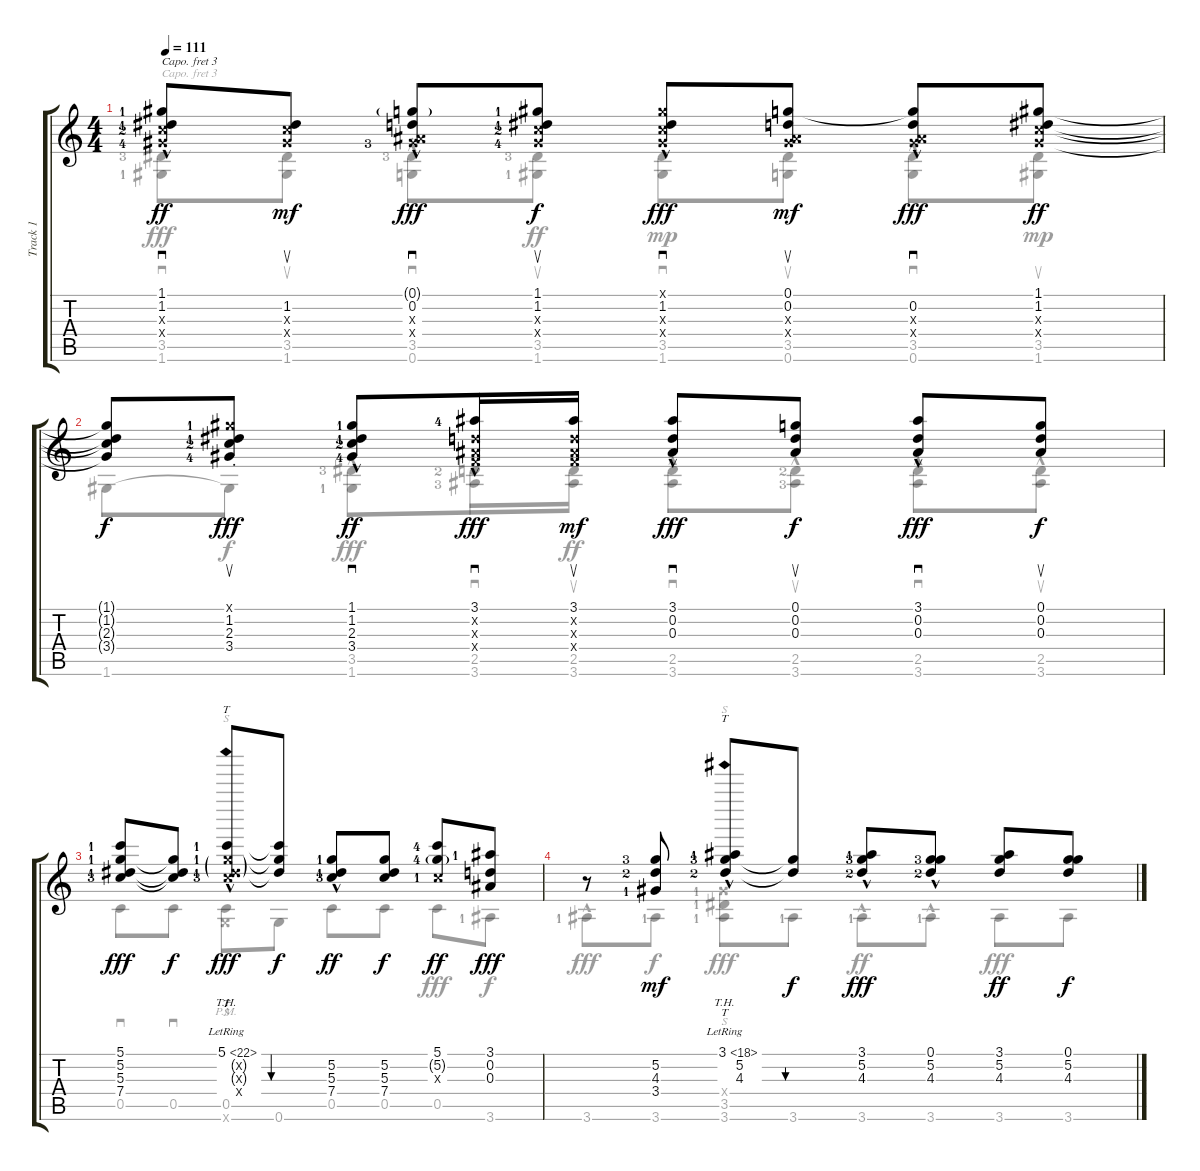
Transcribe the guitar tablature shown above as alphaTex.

\track ("Track 1" "Track 1") {solo instrument acousticguitarsteel}
\staff {score tabs}
\capo 3
\tuning (E4 B3 G3 D3 A2 E2) {hide}
\voice
\ts (4 4)
\tempo 111
\clef g2
\ks c
(1.1{hac lf 2} 1.2{hac lf 2} 2.3{hac x lf 3} 3.4{hac x lf 5}).8{sd dy ff} (1.2 2.3{x} 3.4{x}).8{su dy mf} (0.1{g} 0.2{hac} 0.3{hac x} 3.4{hac x lf 4}).8{sd dy fff} (1.1{lf 2} 1.2{lf 2} 2.3{x lf 3} 3.4{x lf 5}).8{su dy f} (1.1{x} 1.2{hac} 2.3{hac x} 3.4{hac x}).8{sd dy fff} (0.1 0.2 0.3{x} 3.4{x}).8{su dy mf} (0.1{t} 0.2{hac} 0.3{hac x} 3.4{hac x}).8{sd dy fff} (1.1 1.2 2.3{x} 3.4{x}).8{dy ff} |
(1.1{t} 1.2{t} 2.3{t} 3.4{t}).8{dy f} (1.1{x lf 2} 1.2{st lf 2} 2.3{st lf 3} 3.4{st lf 5}).8{su dy fff} (1.1{hac lf 2} 1.2{hac lf 2} 2.3{hac lf 3} 3.4{hac lf 5}).8{sd dy ff} (3.1{hac lf 5} 0.2{hac x} 0.3{hac x} 0.4{hac x}).16{sd dy fff} (3.1 0.2{x} 0.3{x} 0.4{x}).16{su dy mf} (3.1{hac} 0.2{hac} 0.3{hac}).8{sd dy fff} (0.1 0.2 0.3).8{su dy f} (3.1{hac} 0.2{hac} 0.3{hac}).8{sd dy fff} (0.1 0.2 0.3).8{su dy f} |
(5.1{lf 2} 5.2{lf 2} 5.3{lf 2} 7.4{lf 4}).8{dy fff} (5.2{t} 5.3{t} 7.4{t}).8{dy f} (5.1{th 17 hac lr lf 2} 5.2{g x lf 2} 5.3{g x lf 2} 7.4{x lf 4}).8{tt dy fff} (5.1{t} 5.2{t} 5.3{t}).8{bu 30 dy f} (5.2{hac lf 2} 5.3{hac lf 2} 7.4{hac lf 4}).8{dy ff} (5.2 5.3 7.4).8{dy f} (5.1{lf 5} 5.2{g lf 5} 2.3{x lf 2}).8{dy ff} (3.1{lf 2} 0.2 0.3).8{dy fff} |
r.8 (5.2{lf 4} 4.3{lf 3} 3.4{lf 2}).8{dy mf} (3.1{th 15 hac lr lf 2} 5.2{lf 4} 4.3{lf 3}).8{tt} (5.2{t} 4.3{t}).8{bu 30 dy f} (3.1{hac lf 2} 5.2{hac lf 4} 4.3{hac lf 3}).8{dy fff} (0.1{hac} 5.2{hac lf 4} 4.3{hac lf 3}).8 (3.1 5.2 4.3).8{dy ff} (0.1 5.2 4.3).8{dy f}
\voice
\clef g2
\ottava regular
\simile none
\ks c
(3.5{lf 4} 1.6{lf 2}).8{sd dy fff} (3.5 1.6).8{su} (3.5{hac lf 4} 0.6{hac st}).8{sd} (3.5{lf 4} 1.6{lf 2}).8{su dy ff} (3.5 1.6).8{sd dy mp} (3.5 0.6).8{su dy mf} (3.5{hac} 0.6{hac}).8{sd dy fff} (3.5 1.6).8{su dy mp} |
1.6.8 1.6{t}.8{dy f} (3.5{hac lf 4} 1.6{hac lf 2}).8{dy fff} (2.5{lf 3} 3.6{lf 4}).16{sd} (2.5 3.6).16{su dy ff} (2.5{hac} 3.6{hac}).8{sd dy fff} (2.5{hac lf 3} 3.6{hac lf 4}).8{su} (2.5{hac} 3.6{hac}).8{sd} (2.5{hac} 3.6{hac}).8{su} |
0.5.8{sd} 0.5.8{sd} (0.5{pm} 0.6{x}).8{s} 0.6.8 0.5.8{dy ff} 0.5.8 0.5.8{dy fff} 3.6{lf 2}.8{dy f} |
3.6{hac lf 2}.8{dy fff} 3.6{lf 2}.8{dy f} (3.4{x lf 2} 3.5{lf 2} 3.6{lf 2}).8{s dy fff} 3.6{lf 2}.8{dy f} 3.6{hac lf 2}.8{dy ff} 3.6{hac lf 2}.8 3.6.8{dy fff} 3.6.8{dy f}
